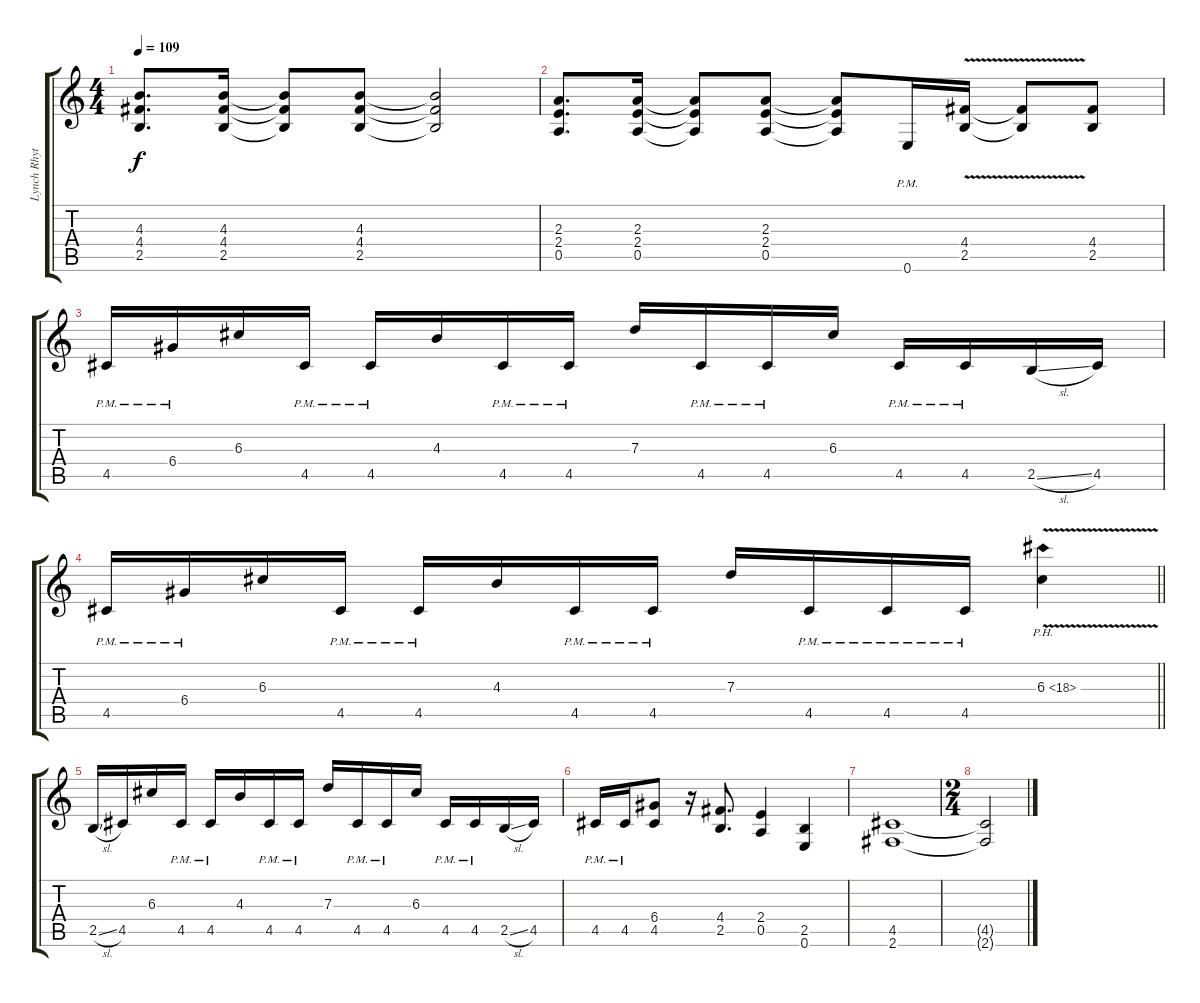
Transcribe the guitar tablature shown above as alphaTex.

\track ("Lynch Rhythm" "Lynch Rhyt") {instrument distortionguitar}
\staff {score tabs}
\tuning (E4 B3 G3 D3 A2 E2) {hide}
\ts (4 4)
\tempo 109
\clef g2
\ks c
(4.3 4.4 2.5).8{d dy f} (4.3 4.4 2.5).16 (4.3{t} 4.4{t} 2.5{t}).8 (4.3 4.4 2.5).8 (4.3{t} 4.4{t} 2.5{t}).2 |
(2.3 2.4 0.5).8{d} (2.3 2.4 0.5).16 (2.3{t} 2.4{t} 0.5{t}).8 (2.3 2.4 0.5).8 (2.3{t} 2.4{t} 0.5{t}).8 0.6{pm}.16 (4.4{v} 2.5{v}).16 (4.4{t} 2.5{t}).8 (4.4 2.5).8 |
4.5{pm}.16 6.4{pm}.16 6.3.16 4.5{pm}.16 4.5{pm}.16 4.3.16 4.5{pm}.16 4.5{pm}.16 7.3.16 4.5{pm}.16 4.5{pm}.16 6.3.16 4.5{pm}.16 4.5{pm}.16 2.5{sl}.16 4.5.16 |
\barLineRight lightlight
4.5{pm}.16 6.4{pm}.16 6.3.16 4.5{pm}.16 4.5{pm}.16 4.3.16 4.5{pm}.16 4.5{pm}.16 7.3.16 4.5{pm}.16 4.5{pm}.16 4.5{pm}.16 6.3{ph 12 v}.4 |
2.5{sl}.16 4.5.16 6.3.16 4.5{pm}.16 4.5{pm}.16 4.3.16 4.5{pm}.16 4.5{pm}.16 7.3.16 4.5{pm}.16 4.5{pm}.16 6.3.16 4.5{pm}.16 4.5{pm}.16 2.5{sl}.16 4.5.16 |
4.5{pm}.16 4.5{pm}.16 (6.4 4.5).8 r.16 (4.4 2.5).8{d} (2.4 0.5).4 (2.5 0.6).4 |
(4.5 2.6).1 |
\ts (2 4)
(4.5{t} 2.6{t}).2
